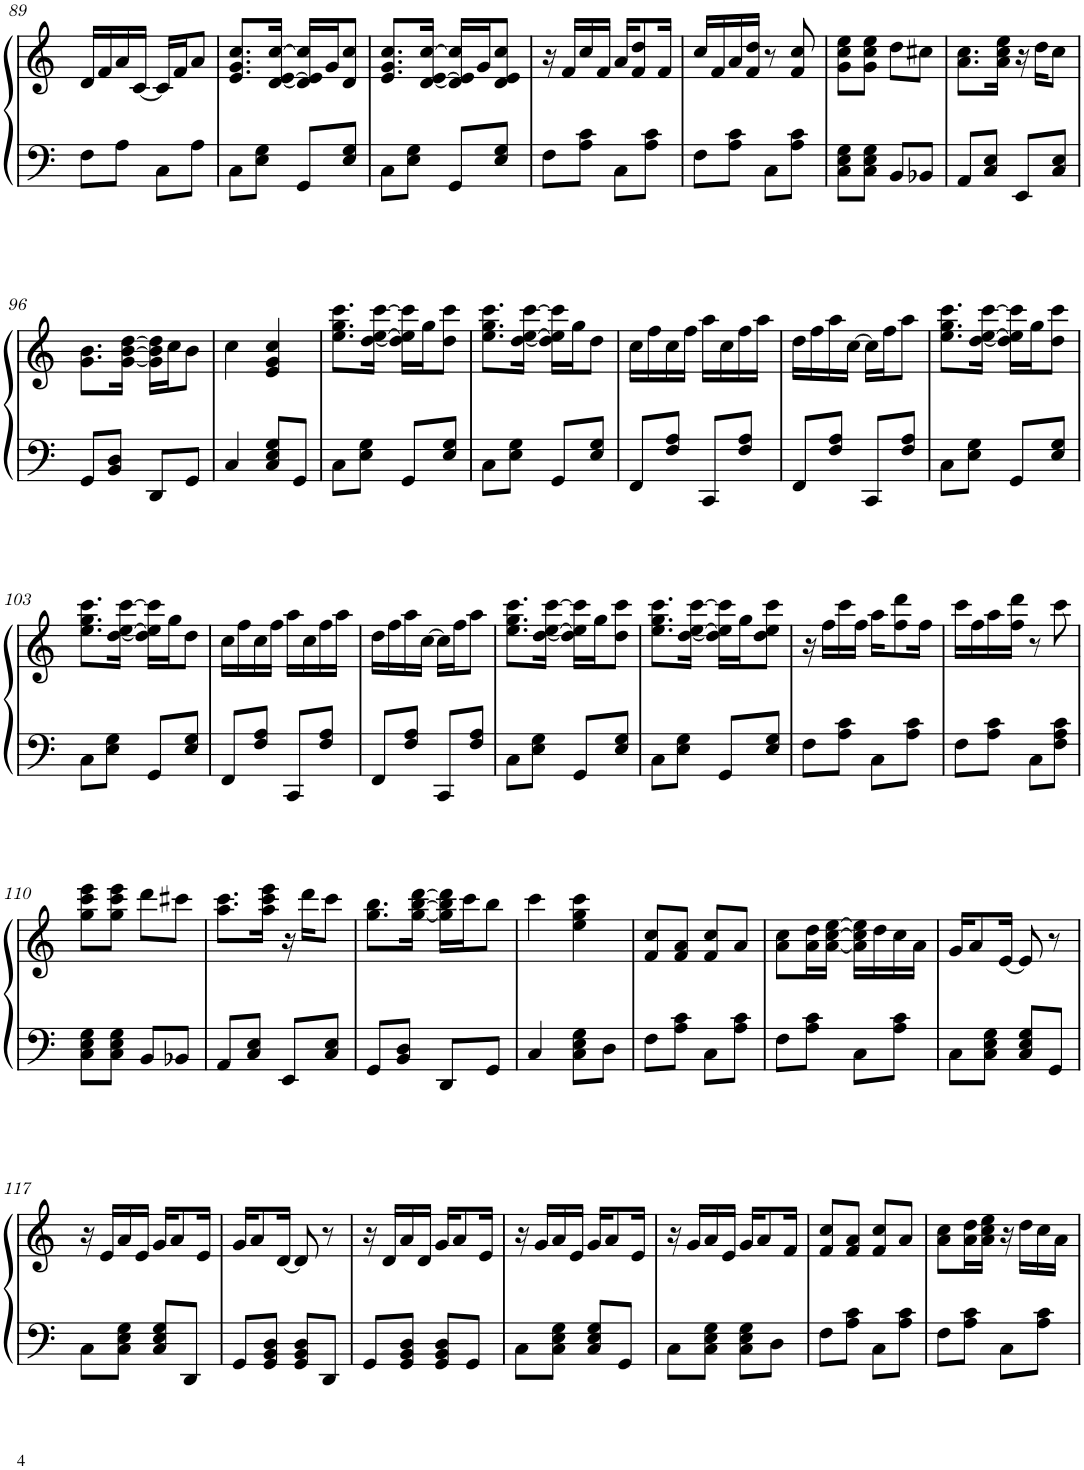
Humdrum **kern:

**kern	**kern
*part1	*part1
*staff2	*staff1
*I"Piano	*
*I'Pno.	*
!!LO:PB:g=z
*clefF4	*clefG2
*k[]	*k[]
*M2/4	*M2/4
=89	=89
8F'\L	16d/LL
.	16f/
8A'\J	16a/
.	[16c/JJ
8C'\L	16c/LL]
.	16f/J
8A'\J	8a'/J
=90	=90
8C\L	8.e/' 8.g/' 8.cc/'L
8E\' 8G\'J	.
.	[16d/ [16e/ [16cc/Jk
8GG'/L	16d/] 16e/] 16cc/]LL
.	16g/J
8E/' 8G/'J	8d/' 8cc/'J
=91	=91
8C'\L	8.e/' 8.g/' 8.cc/'L
8E\' 8G\'J	.
.	[16d/ [16e/ [16cc/Jk
8GG'/L	16d/] 16e/] 16cc/]LL
.	16g/J
8E/' 8G/'J	8d/' 8e/' 8cc/'J
=92	=92
8F'\L	16r
.	16f/LL
8A\' 8c\'J	16cc/
.	16f/JJ
8C'\L	16a/KL
.	8f/' 8dd/'
8A\' 8c\'J	.
.	16f/Jk
=93	=93
8F'\L	16cc/LL
.	16f/
8A\' 8c\'J	16a/
.	16f/ 16dd/JJ
8C'\L	8r
8A\' 8c\'J	8f/' 8cc/'
=94	=94
8C\' 8E\' 8G\'L	8g\' 8cc\' 8ee\'L
8C\' 8E\' 8G\'J	8g\ 8cc\ 8ee\J
8BB'/L	8dd'\L
8BB-X'/J	8cc#X'\J
=95	=95
8AA'/L	8.a\' 8.cc\'L
8C/' 8E/'J	.
.	16a\ 16cc\ 16ee\Jk
8EE'/L	16r
.	16dd\KL
8C/' 8E/'J	8cc'\J
!!LO:LB:g=z
=96	=96
8GG'/L	8.g\' 8.b\'L
8BB/' 8D/'J	.
.	[16g\ [16b\ [16dd\Jk
8DD'/L	16g\] 16b\] 16dd\]LL
.	16cc\J
8GG'/J	8b'\J
=97	=97
4C'/	4cc'\
8C/' 8E/' 8G/'L	4e/' 4g/' 4cc/'
8GG'/J	.
=98	=98
8C'\L	8.ee\' 8.gg\' 8.ccc\'L
8E\' 8G\'J	.
.	[16dd\ [16ee\ [16ccc\Jk
8GG'/L	16dd\] 16ee\] 16ccc\]LL
.	16gg\J
8E/' 8G/'J	8dd\' 8ccc\'J
=99	=99
8C'\L	8.ee\' 8.gg\' 8.ccc\'L
8E\' 8G\'J	.
.	[16dd\ [16ee\ [16ccc\Jk
8GG'/L	16dd\] 16ee\] 16ccc\]LL
.	16gg\J
8E/' 8G/'J	8dd'\J
=100	=100
8FF'/L	16cc\LL
.	16ff\
8F/' 8A/'J	16cc\
.	16ff\JJ
8CC'/L	16aa\LL
.	16cc\
8F/' 8A/'J	16ff\
.	16aa\JJ
=101	=101
8FF'/L	16dd\LL
.	16ff\
8F/' 8A/'J	16aa\
.	[16cc\JJ
8CC'/L	16cc\LL]
.	16ff\J
8F/' 8A/'J	8aa'\J
=102	=102
8C'\L	8.ee\' 8.gg\' 8.ccc\'L
8E\' 8G\'J	.
.	[16dd\ [16ee\ [16ccc\Jk
8GG'/L	16dd\] 16ee\] 16ccc\]LL
.	16gg\J
8E/' 8G/'J	8dd\' 8ccc\'J
!!LO:LB:g=z
=103	=103
8C'\L	8.ee\' 8.gg\' 8.ccc\'L
8E\' 8G\'J	.
.	[16dd\ [16ee\ [16ccc\Jk
8GG'/L	16dd\] 16ee\] 16ccc\]LL
.	16gg\J
8E/' 8G/'J	8dd'\J
=104	=104
8FF'/L	16cc\LL
.	16ff\
8F/' 8A/'J	16cc\
.	16ff\JJ
8CC'/L	16aa\LL
.	16cc\
8F/' 8A/'J	16ff\
.	16aa\JJ
=105	=105
8FF'/L	16dd\LL
.	16ff\
8F/' 8A/'J	16aa\
.	[16cc\JJ
8CC'/L	16cc\LL]
.	16ff\J
8F/' 8A/'J	8aa'\J
=106	=106
8C'\L	8.ee\' 8.gg\' 8.ccc\'L
8E\' 8G\'J	.
.	[16dd\ [16ee\ [16ccc\Jk
8GG'/L	16dd\] 16ee\] 16ccc\]LL
.	16gg\J
8E/' 8G/'J	8dd\' 8ccc\'J
=107	=107
8C'\L	8.ee\' 8.gg\' 8.ccc\'L
8E\' 8G\'J	.
.	[16dd\ [16ee\ [16ccc\Jk
8GG'/L	16dd\] 16ee\] 16ccc\]LL
.	16gg\J
8E/' 8G/'J	8dd\' 8ee\' 8ccc\'J
=108	=108
8F'\L	16r
.	16ff\LL
8A\' 8c\'J	16ccc\
.	16ff\JJ
8C'\L	16aa\KL
.	8ff\' 8ddd\'
8A\' 8c\'J	.
.	16ff\Jk
=109	=109
8F'\L	16ccc\LL
.	16ff\
8A\ 8c\J	16aa\
.	16ff\ 16ddd\JJ
8C'\L	8r
8F\' 8A\' 8c\'J	8ccc'\
!!LO:LB:g=z
=110	=110
8C\ 8E\ 8G\L	8gg\' 8ccc\' 8eee\'L
8C\' 8E\' 8G\'J	8gg\' 8ccc\' 8eee\'J
8BB'/L	8ddd'\L
8BB-X'/J	8ccc#X'\J
=111	=111
8AA'/L	8.aa\' 8.ccc\'L
8C/' 8E/'J	.
.	16aa\ 16ccc\ 16eee\Jk
8EE'/L	16r
.	16ddd\KL
8C/' 8E/'J	8ccc'\J
=112	=112
8GG'/L	8.gg\' 8.bb\'L
8BB/' 8D/'J	.
.	[16gg\ [16bb\ [16ddd\Jk
8DD'/L	16gg\] 16bb\] 16ddd\]LL
.	16ccc\J
8GG'/J	8bb'\J
=113	=113
4C'/	4ccc'\
8C\' 8E\' 8G\'L	4ee\' 4gg\' 4ccc\'
8D'\J	.
=114	=114
8F\L	8f/ 8cc/L
8A\' 8c\'J	8f/' 8a/'J
8C'\L	8f/ 8cc/L
8A\' 8c\'J	8a'/J
=115	=115
8F'\L	8a\' 8cc\'L
8A\' 8c\'J	16a\ 16dd\L
.	[16a\ [16cc\ [16ee\JJ
8C'\L	16a\] 16cc\] 16ee\]LL
.	16dd\
8A\' 8c\'J	16cc\
.	16a\JJ
=116	=116
8C'\L	16g/KL
.	8a'/
8C\' 8E\' 8G\'J	.
.	[16e/Jk
8C/' 8E/' 8G/'L	8e/]
8GG'/J	8r
!!LO:LB:g=z
=117	=117
8C'\L	16r
.	16e/LL
8C\' 8E\' 8G\'J	16a/
.	16e/JJ
8C/' 8E/' 8G/'L	16g/KL
.	8a/
8DD'/J	.
.	16e/Jk
=118	=118
8GG'/L	16g/KL
.	8a/
8GG/' 8BB/' 8D/'J	.
.	[16d/Jk
8GG/' 8BB/' 8D/'L	8d/]
8DD'/J	8r
=119	=119
8GG'/L	16r
.	16d/LL
8GG/ 8BB/ 8D/J	16a/
.	16d/JJ
8GG/' 8BB/' 8D/'L	16g/KL
.	8a/
8GG'/J	.
.	16e/Jk
=120	=120
8C'\L	16r
.	16g/LL
8C\ 8E\ 8G\J	16a/
.	16e/JJ
8C/' 8E/' 8G/'L	16g/KL
.	8a/
8GG'/J	.
.	16e/Jk
=121	=121
8C'\L	16r
.	16g/LL
8C\' 8E\' 8G\'J	16a/
.	16e/JJ
8C\' 8E\' 8G\'L	16g/KL
.	8a'/
8D'\J	.
.	16f/Jk
=122	=122
8F'\L	8f/' 8cc/'L
8A\' 8c\'J	8f/' 8a/'J
8C'\L	8f/ 8cc/L
8A\' 8c\'J	8a'/J
=123	=123
8F'\L	8a\' 8cc\'L
8A\' 8c\'J	16a\ 16dd\L
.	16a\ 16cc\ 16ee\JJ
8C'\L	16r
.	16dd\LL
8A\' 8c\'J	16cc\
.	16a\JJ
=	=
*-	*-
